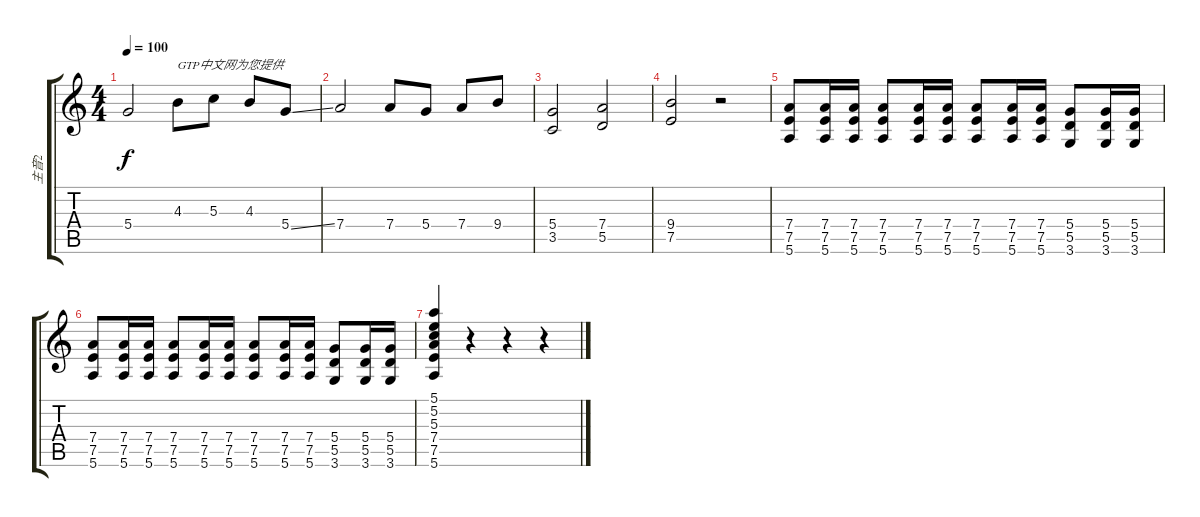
\track ("主音2" "主音2") {instrument overdrivenguitar}
\staff {score tabs}
\tuning (E4 B3 G3 D3 A2 E2) {hide}
\ts (4 4)
\tempo 100
\clef g2
\ks c
5.4.2{dy f} 4.3.8{txt "GTP中文网为您提供"} 5.3.8 4.3.8 5.4{ss}.8 |
7.4.2 7.4.8 5.4.8 7.4.8 9.4.8 |
(5.4 3.5).2 (7.4 5.5).2 |
(9.4 7.5).2 r.2 |
(7.4 7.5 5.6).8 (7.4 7.5 5.6).16 (7.4 7.5 5.6).16 (7.4 7.5 5.6).8 (7.4 7.5 5.6).16 (7.4 7.5 5.6).16 (7.4 7.5 5.6).8 (7.4 7.5 5.6).16 (7.4 7.5 5.6).16 (5.4 5.5 3.6).8 (5.4 5.5 3.6).16 (5.4 5.5 3.6).16 |
(7.4 7.5 5.6).8 (7.4 7.5 5.6).16 (7.4 7.5 5.6).16 (7.4 7.5 5.6).8 (7.4 7.5 5.6).16 (7.4 7.5 5.6).16 (7.4 7.5 5.6).8 (7.4 7.5 5.6).16 (7.4 7.5 5.6).16 (5.4 5.5 3.6).8 (5.4 5.5 3.6).16 (5.4 5.5 3.6).16 |
(5.1 5.2 5.3 7.4 7.5 5.6).4 r.4 r.4 r.4
